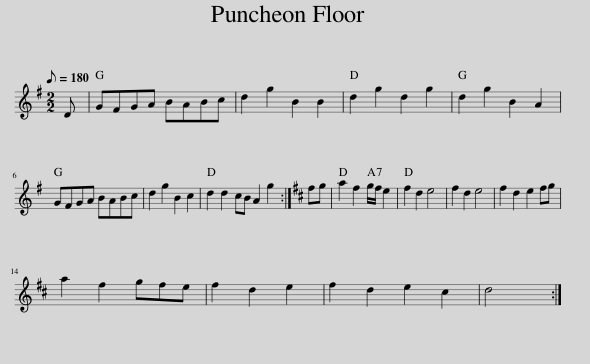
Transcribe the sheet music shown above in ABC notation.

X:1
L:1/8
Q:1/8=180
M:2/2
I:linebreak $
K:G
V:1 treble
V:1
 D | GFGA BABc | d2 g2 B2 B2 | d2 g2 d2 g2 | d2 g2 B2 A2 |$ %5
 GFGA BABc | d2 g2 B2 c2 | d2 d2 cB A2 g2 :|[K:D] fg | a2 f2 g/f/ e2 | %10
 f2 d2 e4 | f2 d2 e4 | f2 d2 e2 fg |$ a2 f2 gfe | f2 d2 e2 | %15
 f2 d2 e2 c2 | d4 :| %17
